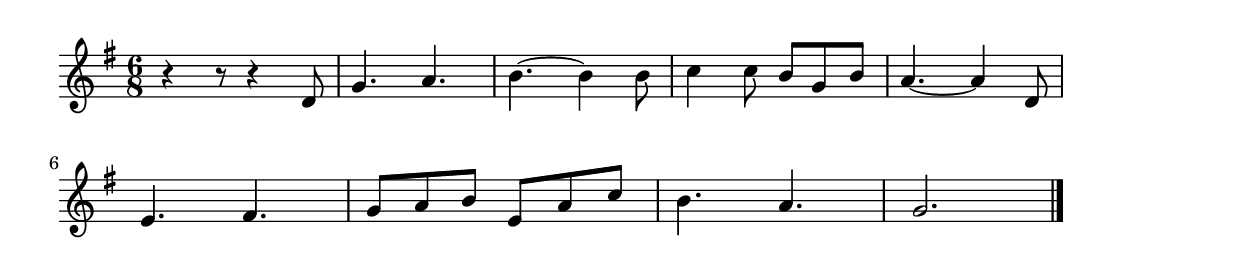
\version "2.18.2"

% 愛の喜び(マルティーニ)
% \index{あいのよろこび@愛の喜び(マルティーニ)}

\score {

\layout {
line-width = #170
indent = 0\mm
}

\relative c' {
\key g \major
\time 6/8
\set Score.tempoHideNote = ##t
\tempo 4=120
\numericTimeSignature

r4 r8 r4 d8 |
g4. a4. |
b4. ~ b4 b8 |
c4 c8 b g b |
a4. ~ a4 d,8 |
\break
e4. fis4. |
g8 a b e, a c |
b4. a4. |
g2. |

\bar "|."
}

\midi {}

}